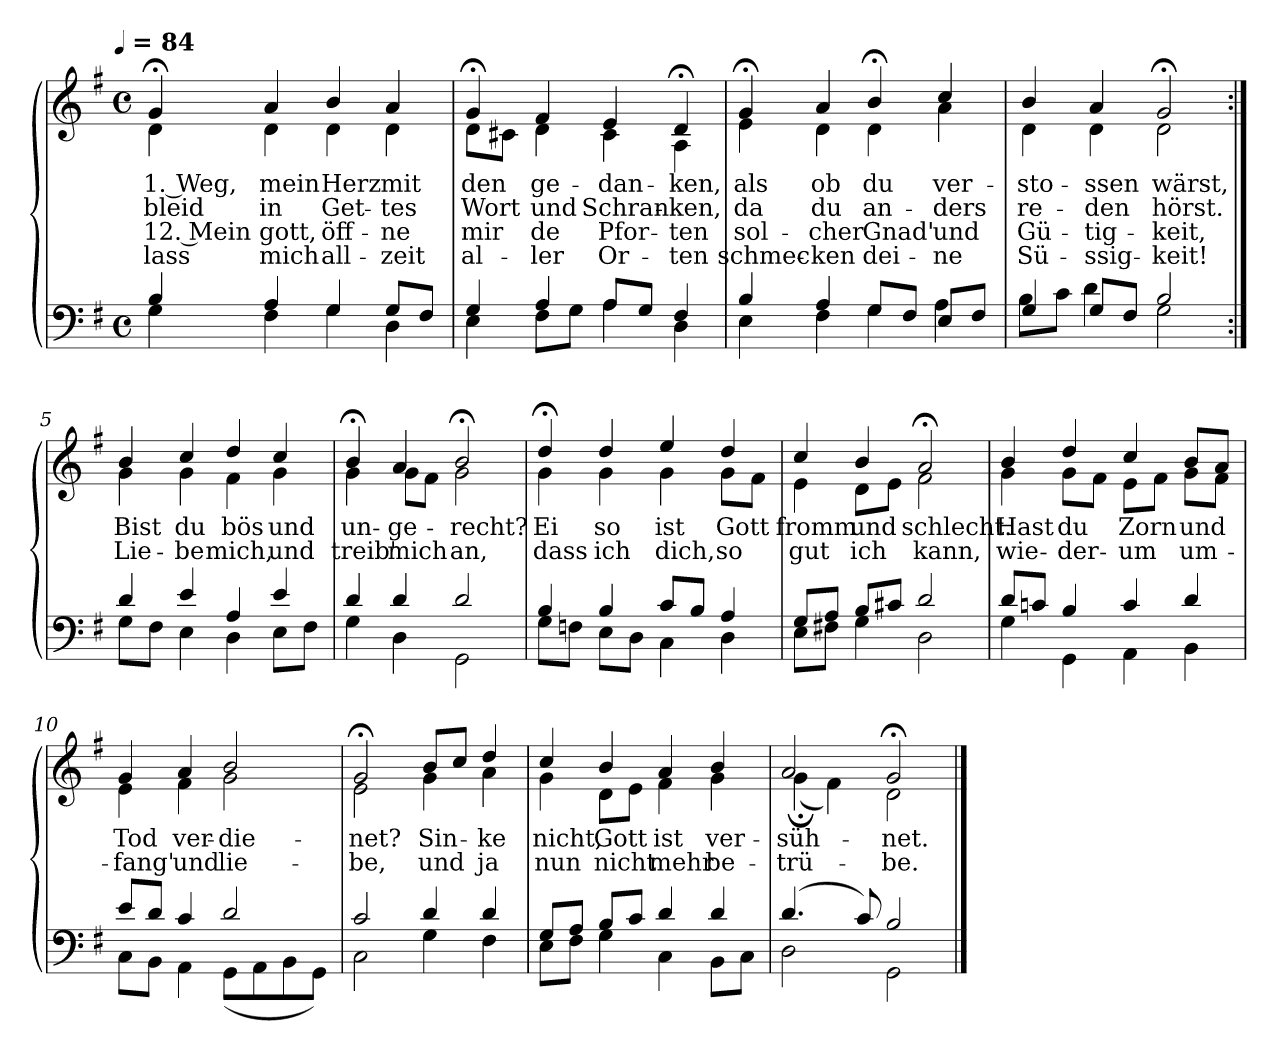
**kern	**kern	**text	**text	**text	**text	**dynam
*part1	*part1	*part1	*part1	*part1	*part1	*part1
*staff2	*staff1	*staff1	*staff1	*staff1	*staff1	*staff1/2
*clefF4	*clefG2	*	*	*	*	*
*k[f#]	*k[f#]	*	*	*	*	*
!!LO:TX:omd:t=[quarter] = 84
*M4/4	*M4/4	*	*	*	*	*
*met(c)	*met(c)	*	*	*	*	*
*MM84	*MM84	*	*	*	*	*
=1	=1	=1	=1	=1	=1	=1
*^	*^	*	*	*	*	*
4B	4G	4g;<	4d	1. Weg,	bleid	12. Mein	lass	.
4A	4F#	4a	4d	mein	in	gott,	mich	♩ = 83
4G	4G	4b	4d	Herz	Get-	öff-	all-	.
8GL	4D	4a	4d	mit	-tes	-ne	-zeit	.
8F#J	.	.	.	.	.	.	.	.
=2	=2	=2	=2	=2	=2	=2	=2	=2
4G	4E	4g;<	8dL	den	Wort	mir	al-	.
.	.	.	8c#XJ	.	.	.	.	.
4A	8F#L	4f#	4d	ge-	und	de	-ler	.
.	8GJ	.	.	.	.	.	.	.
8AL	4A	4e	4c#	-dan-	Schran-	Pfor-	Or-	♩ = 80
8GJ	.	.	.	.	.	.	.	.
4F#	4D	4d;<	4A	-ken,	-ken,	-ten	-ten	.
=3	=3	=3	=3	=3	=3	=3	=3	=3
*	*	*MM84	*	*	*	*	*	*
4B	4E	4g;<	4e	als	da	sol-	schmec-	.
4A	4F#	4a	4d	ob	du	-cher	-ken	♩ = 81.4
8GL	4G	4b;<	4d	du	an-	Gnad'	dei-	♩ = 81.8
8F#J	.	.	.	.	.	.	.	.
8EL	4A	4cc	4a	ver-	-ders	und	-ne	.
8F#J	.	.	.	.	.	.	.	.
=4	=4	=4	=4	=4	=4	=4	=4	=4
*	*	*MM80	*	*	*	*	*	*
4G	8BL	4b	4d	-sto-	re-	Gü-	Sü-	.
.	8cJ	.	.	.	.	.	.	.
8GL	4d	4a	4d	-ssen	-den	-tig-	-ssig-	♩ = 73.2
8F#J	.	.	.	.	.	.	.	.
2B	2G	2g;<	2d	wärst,	hörst.	-keit,	-keit!	.
!!LO:LB:g=z	!!
=5:|!	=5:|!	=5:|!	=5:|!	=5:|!	=5:|!	=5:|!	=5:|!	=5:|!
*	*	*MM82	*	*	*	*	*	*
4d	8GL	4b	4g	Bist	Lie-	.	.	.
.	8F#J	.	.	.	.	.	.	.
4e	4E	4cc	4g	du	-be	.	.	♩ = 82
4A	4D	4dd	4f#	bös	mich,	.	.	♩ = 81
4e	8EL	4cc	4g	und	und	.	.	♩ = 83
.	8F#J	.	.	.	.	.	.	.
=6	=6	=6	=6	=6	=6	=6	=6	=6
4d	4G	4b;<	4g	un-	treib'	.	.	.
4d	4D	4a	8gL	-ge-	mich	.	.	♩ = 82
.	.	.	8f#J	.	.	.	.	.
2d	2GG	2b;<	2g	-recht?	an,	.	.	.
=7	=7	=7	=7	=7	=7	=7	=7	=7
*	*	*MM85	*	*	*	*	*	*
4B	8GL	4dd;<	4g	Ei	dass	.	.	.
.	8FnJ	.	.	.	.	.	.	.
4B	8EL	4dd	4g	so	ich	.	.	♩ = 84
.	8DJ	.	.	.	.	.	.	.
8cL	4C	4ee	4g	ist	dich,	.	.	♩ = 82
8BJ	.	.	.	.	.	.	.	.
4A	4D	4dd	8gL	Gott	so	.	.	♩ = 81
.	.	.	8f#J	.	.	.	.	.
=8	=8	=8	=8	=8	=8	=8	=8	=8
*	*	*MM80	*	*	*	*	*	*
8GL	8EL	4cc	4e	fromm	gut	.	.	.
8AJ	8F#XJ	.	.	.	.	.	.	.
8BL	4G	4b	8dL	und	ich	.	.	♩ = 78
8c#XJ	.	.	8eJ	.	.	.	.	.
2d	2D	2a;<	2f#	schlecht.	kann,	.	.	.
!!LO:LB:g=z	!!
=9	=9	=9	=9	=9	=9	=9	=9	=9
*	*	*MM81	*	*	*	*	*	*
8dL	4G	4b	4g	Hast	wie-	.	.	.
8cnJ	.	.	.	.	.	.	.	.
4B	4GG	4dd	8gL	du	-der-	.	.	.
.	.	.	8f#J	.	.	.	.	.
4c	4AA	4cc	8eL	Zorn	-um	.	.	.
.	.	.	8f#J	.	.	.	.	.
4d	4BB	8bL	8gL	und	um-	.	.	.
.	.	8aJ	8f#J	.	.	.	.	.
=10	=10	=10	=10	=10	=10	=10	=10	=10
*	*	*MM80	*	*	*	*	*	*
8eL	8CL	4g	4e	Tod	-fang'	.	.	.
8dJ	8BBJ	.	.	.	.	.	.	.
4c	4AA	4a	4f#	ver-	und	.	.	♩ = 79
2d	(8GGL	2b	2g	-die-	lie-	.	.	.
.	8AA	.	.	.	.	.	.	.
.	8BB	.	.	.	.	.	.	.
.	8GGJ)	.	.	.	.	.	.	.
=11	=11	=11	=11	=11	=11	=11	=11	=11
2c	2C	2g;<	2e	-net?	-be,	.	.	.
4d	4G	8bL	4g	Sin-	und	.	.	♩ = 80
.	.	8ccJ	.	.	.	.	.	.
4d	4F#	4dd	4a	-ke	ja	.	.	.
=12	=12	=12	=12	=12	=12	=12	=12	=12
*	*	*MM79	*	*	*	*	*	*
8GL	8EL	4cc	4g	nicht,	nun	.	.	.
8AJ	8F#J	.	.	.	.	.	.	.
8BL	4G	4b	8dL	Gott	nicht	.	.	.
8cJ	.	.	8eJ	.	.	.	.	.
4d	4C	4a	4f#	ist	mehr	.	.	♩ = 78
4d	8BBL	4b	4g	ver-	be-	.	.	♩ = 76
.	8CJ	.	.	.	.	.	.	.
=13	=13	=13	=13	=13	=13	=13	=13	=13
*	*	*MM73	*	*	*	*	*	*
(4.d	2D	2a	(4g;	-süh-	-trü-	.	.	.
.	.	.	4f#)	.	.	.	.	.
8c)	.	.	.	.	.	.	.	.
2B	2GG	2g;<	2d	-net.	-be.	.	.	.
*v	*v	*	*	*	*	*	*	*
*	*v	*v	*	*	*	*	*
==	==	==	==	==	==	==
*-	*-	*-	*-	*-	*-	*-
